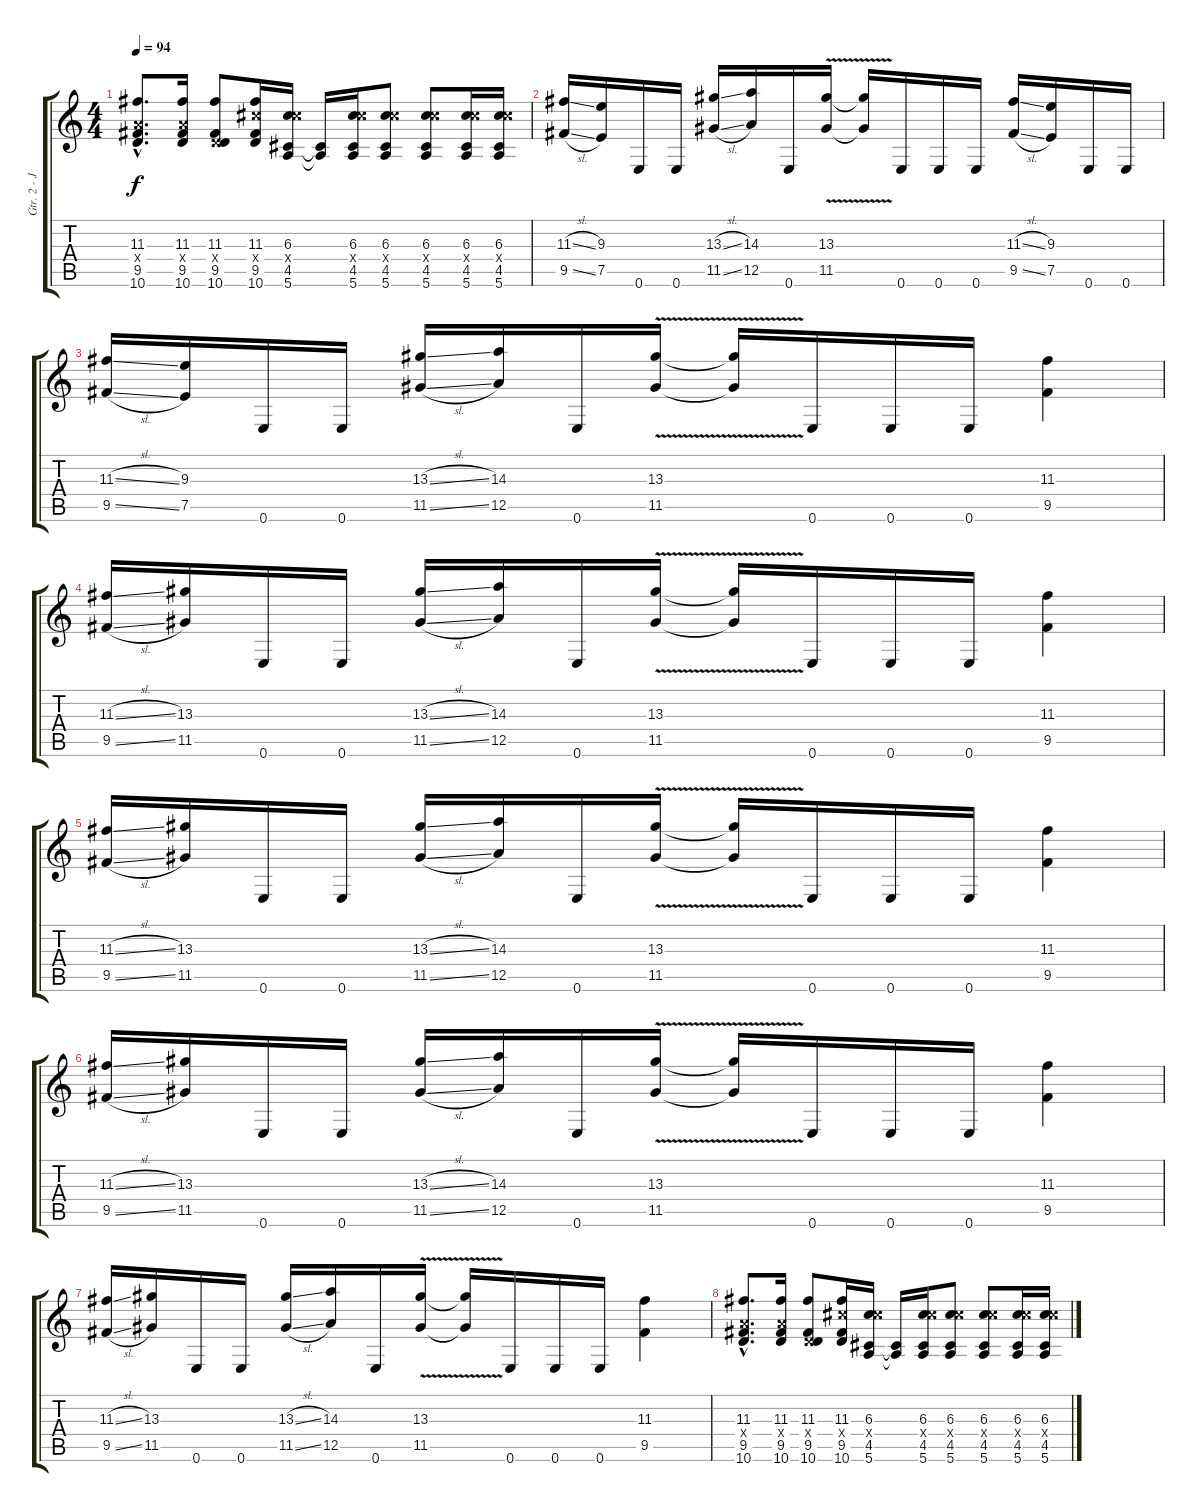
\track ("Gtr. 2 - James" "Gtr. 2 - J") {instrument distortionguitar}
\staff {score tabs}
\tuning (E4 B3 G3 D3 A2 E2) {hide}
\ts (4 4)
\tempo 94
\clef g2
\ks c
(11.3{hac} 7.4{hac x} 9.5{hac} 10.6{hac}).8{d dy f} (11.3 7.4{x} 9.5 10.6).16 (11.3 0.4{x} 9.5 10.6).8 (11.3 11.4{x} 9.5 10.6).16 (6.3 11.4{x} 4.5 5.6).16 (4.5{t} 5.6{t}).16 (6.3 11.4{x} 4.5 5.6).16 (6.3 11.4{x} 4.5 5.6).8 (6.3 11.4{x} 4.5 5.6).8 (6.3 11.4{x} 4.5 5.6).16 (6.3 11.4{x} 4.5 5.6).16 |
(11.3{sl} 9.5{sl}).16 (9.3 7.5).16 0.6.16 0.6.16 (13.3{sl} 11.5{sl}).16 (14.3 12.5).16 0.6.16 (13.3{v} 11.5{v}).16 (13.3{t} 11.5{t}).16 0.6.16 0.6.16 0.6.16 (11.3{sl} 9.5{sl}).16 (9.3 7.5).16 0.6.16 0.6.16 |
(11.3{sl} 9.5{sl}).16 (9.3 7.5).16 0.6.16 0.6.16 (13.3{sl} 11.5{sl}).16 (14.3 12.5).16 0.6.16 (13.3{v} 11.5{v}).16 (13.3{t} 11.5{t}).16 0.6.16 0.6.16 0.6.16 (11.3 9.5).4 |
(11.3{sl} 9.5{sl}).16 (13.3 11.5).16 0.6.16 0.6.16 (13.3{sl} 11.5{sl}).16 (14.3 12.5).16 0.6.16 (13.3{v} 11.5{v}).16 (13.3{t} 11.5{t}).16 0.6.16 0.6.16 0.6.16 (11.3 9.5).4 |
(11.3{sl} 9.5{sl}).16 (13.3 11.5).16 0.6.16 0.6.16 (13.3{sl} 11.5{sl}).16 (14.3 12.5).16 0.6.16 (13.3{v} 11.5{v}).16 (13.3{t} 11.5{t}).16 0.6.16 0.6.16 0.6.16 (11.3 9.5).4 |
(11.3{sl} 9.5{sl}).16 (13.3 11.5).16 0.6.16 0.6.16 (13.3{sl} 11.5{sl}).16 (14.3 12.5).16 0.6.16 (13.3{v} 11.5{v}).16 (13.3{t} 11.5{t}).16 0.6.16 0.6.16 0.6.16 (11.3 9.5).4 |
(11.3{sl} 9.5{sl}).16 (13.3 11.5).16 0.6.16 0.6.16 (13.3{sl} 11.5{sl}).16 (14.3 12.5).16 0.6.16 (13.3{v} 11.5{v}).16 (13.3{t} 11.5{t}).16 0.6.16 0.6.16 0.6.16 (11.3 9.5).4 |
(11.3{hac} 7.4{hac x} 9.5{hac} 10.6{hac}).8{d} (11.3 7.4{x} 9.5 10.6).16 (11.3 0.4{x} 9.5 10.6).8 (11.3 11.4{x} 9.5 10.6).16 (6.3 11.4{x} 4.5 5.6).16 (4.5{t} 5.6{t}).16 (6.3 11.4{x} 4.5 5.6).16 (6.3 11.4{x} 4.5 5.6).8 (6.3 11.4{x} 4.5 5.6).8 (6.3 11.4{x} 4.5 5.6).16 (6.3 11.4{x} 4.5 5.6).16
